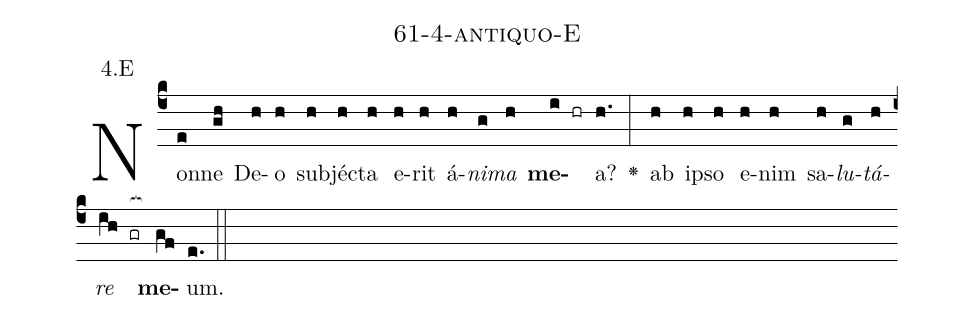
name: 61-4-antiquo-E;
annotation: 4.E;
%%
(c4)Non(e)ne(gh) De(h)o(h) sub(h)jéc(h)ta(h) e(h)rit(h) á(h)<i>ni</i>(g)<i>ma</i>(h) <b>me</b>(i hr)a?(h.) <v>\greheightstar</v>(:) ab(h) ip(h)so(h) e(h)nim(h) sa(h)<i>lu</i>(g)<i>tá</i>(h)<i>re</i>(ih gr[ocb:1{]) <b>me</b>(gf[ocb:0}])um.(e.) (::)


%E(h) u(g) o(h) u(ih) a(gf) e.(e.) (::)
